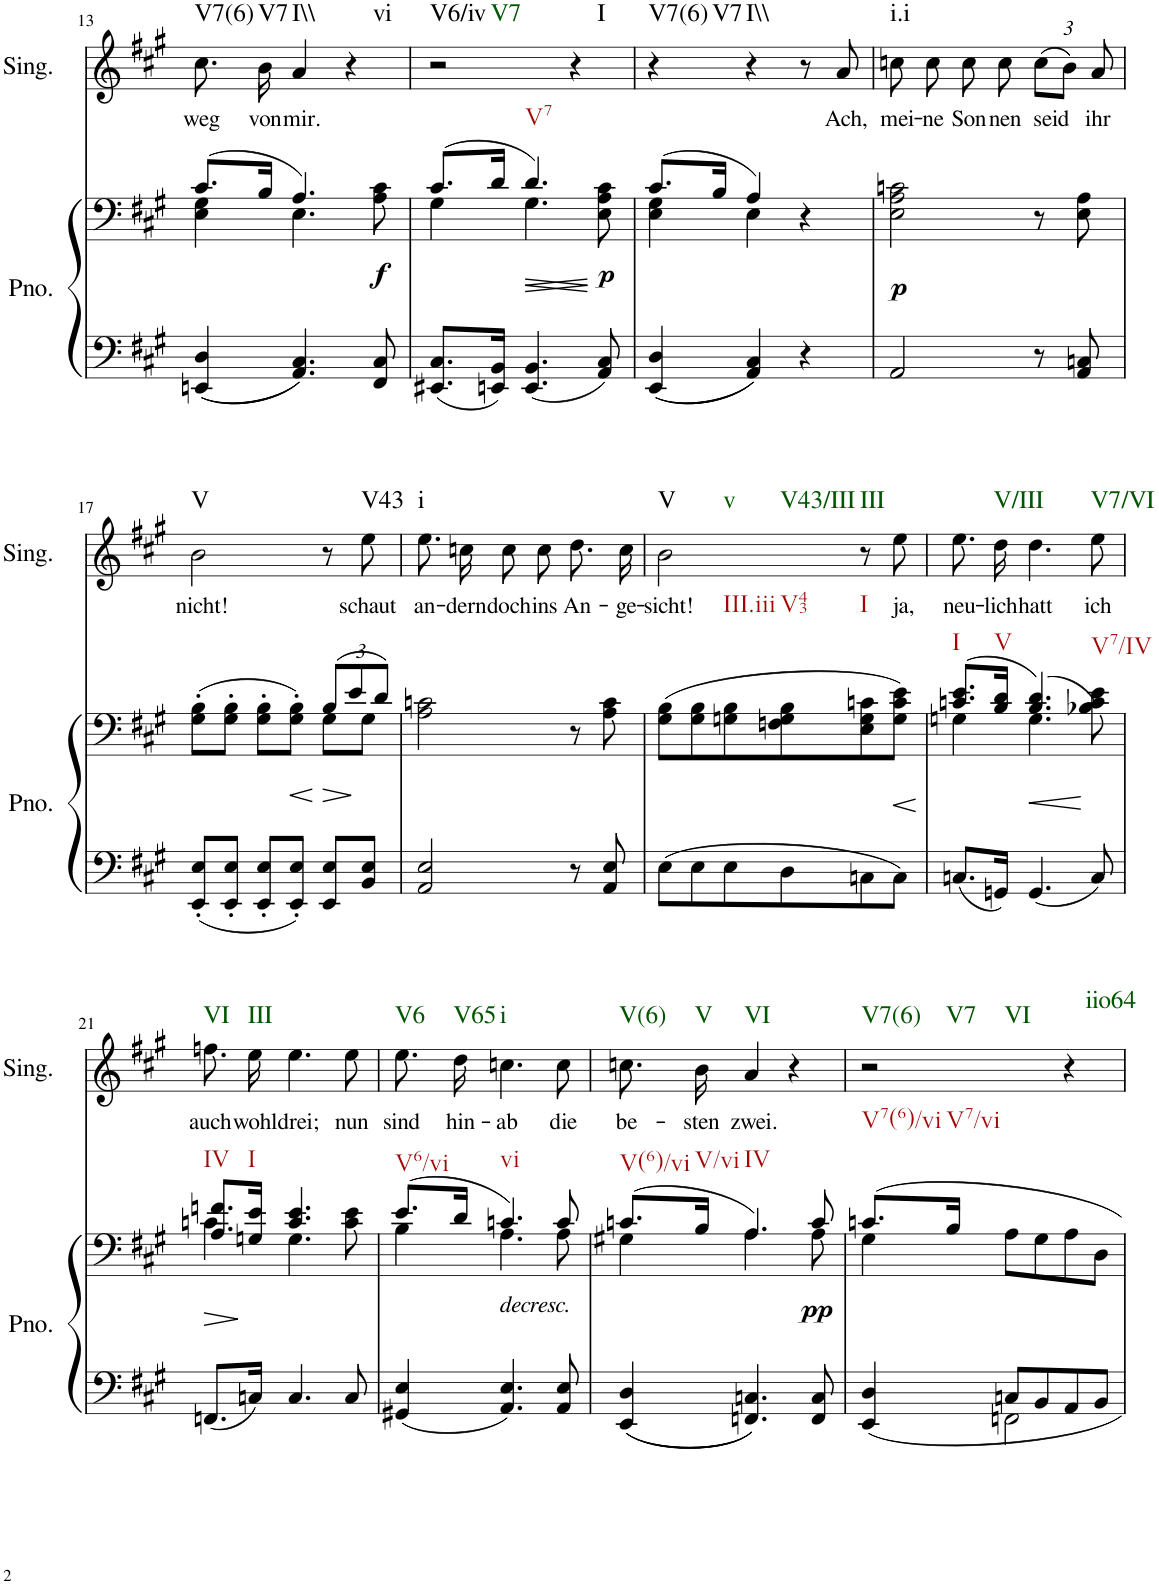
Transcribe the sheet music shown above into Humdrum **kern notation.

**kern	**kern	**dynam	**kern	**text	**harte
*part2	*part2	*part2	*part1	*part1	*part1
*staff3	*staff2	*staff2/3	*staff1	*staff1	*
*I"Pianoforte	*	*	*I"Singstimme	*	*
*I'Pno.	*	*	*I'Sing.	*	*
!!LO:PB:g=z
*clefF4	*clefF4	*	*clefG2	*	*
*k[f#c#g#]	*k[f#c#g#]	*	*k[f#c#g#]	*	*
*M3/4	*M3/4	*	*M3/4	*	*
=13	=13	=13	=13	=13	=13
*	*^	*	*	*	*
!	!	!	!	!	!LO:LY:b	!LO:H:kt=V7(6)
4EEn/ 4D/	(8.c#/L	4E\ 4G#\	.	8.cc#\	weg	N
!	!	!	!	!	!LO:LY:b	!LO:H:kt=V7
.	16B/Jk	.	.	16b\	von	N
!	!	!	!	!	!LO:LY:b	!LO:H:kt=I\\
4.AA/ 4.C#/	4.A/)	4.E\	.	4a/	mir.	N
!	!	!	!	!	!	!LO:H:kt=vi
.	.	.	.	4r	.	N
!	!	!	!LO:DY:b	!	!	!
8FF#/ 8C#/	8ryy	8A\ 8c#\	f	.	.	.
=14	=14	=14	=14	=14	=14	=14
!	!	!	!	!	!	!LO:H:n=1:kt=V6/iv
!	!	!	!	!	!	!LO:H:n=2:kt=V7
8.EE#X/ 8.C#/L	(8.c#/L	4G#\	.	2r	.	N N
16EEn/ 16BB/Jk	16d/Jk	.	.	.	.	.
!	!	!	!LO:HP:b	!	!	!
!	!	!	!LO:HP:n=1:b	!	!	!
4.EE/ 4.BB/	4.d/)	4.G#\	> <	.	.	.
!	!	!	!	!	!	!LO:H:kt=I
.	.	.	.	4r	.	N
!	!	!	!LO:DY:n=1:b	!	!	!
8AA/ 8C#/	8ryy	8E\ 8A\ 8c#\	] p	.	.	.
*	*v	*v	*	*	*	*
.	.	[	.	.	.
=15	=15	=15	=15	=15	=15
*	*^	*	*	*	*
!	!	!	!	!	!	!LO:H:n=1:kt=V7(6)
!	!	!	!	!	!	!LO:H:n=2:kt=V7
4EE/ 4D/	(8.c#/L	4E\ 4G#\	.	4r	.	N N
.	16B/Jk	.	.	.	.	.
!	!	!	!	!	!	!LO:H:kt=I\\
4AA/ 4C#/	4A/)	4E\	.	4r	.	N
4r	4r	4ryy	.	8r	.	.
!	!	!	!	!	!LO:LY:b	!
.	.	.	.	8a/	Ach,	.
*	*v	*v	*	*	*	*
=16	=16	=16	=16	=16	=16
!	!	!LO:DY:b	!	!LO:LY:b	!LO:H:kt=i.i
2AA/	2E\ 2A\ 2cn\	p	8ccn\	mei-	N
!	!	!	!	!LO:LY:b	!
.	.	.	8cc\	-ne	.
!	!	!	!	!LO:LY:b	!
.	.	.	8cc\	Son	.
!	!	!	!	!LO:LY:b	!
.	.	.	8cc\	nen	.
*	*	*	*Xbrackettup	*	*
!	!	!	!	!LO:LY:b	!
8r	8r	.	(12cc\L	seid	.
.	.	.	12b\J)	.	.
8AA/ 8Cn/	8E\ 8A\	.	.	.	.
!	!	!	!	!LO:LY:b	!
.	.	.	12a/	ihr	.
!!LO:LB:g=z
=17	=17	=17	=17	=17	=17
*	*^	*	*	*	*
!	!	!	!	!	!LO:LY:b	!LO:H:kt=V
8EE/' 8E/'L	(8G#\' 8B\'L	4ryy	.	2b\	nicht!	N
8EE/' 8E/'J	8G#\' 8B\'J	.	.	.	.	.
8EE/' 8E/'L	8G#\' 8B\'L	4ryy	.	.	.	.
!	!	!	!LO:HP:b	!	!	!
8EE/' 8E/'J	8G#\' 8B\'J)	.	<	.	.	.
*	*Xbrackettup	*	*	*	*	*
!	!	!	!LO:HP:n=1:b	!	!	!
8EE/ 8E/L	(12B/L	8G#\L	[ >	8r	.	.
.	12e/	.	.	.	.	.
!	!	!	!	!	!LO:LY:b	!LO:H:kt=V43
8BB/ 8E/J	.	8G#\J	]	8ee\	schaut	N
.	12d/J)	.	.	.	.	.
*	*v	*v	*	*	*	*
=18	=18	=18	=18	=18	=18
!	!	!	!	!LO:LY:b	!LO:H:kt=i
2AA/ 2E/	2A\ 2cn\	.	8.ee\	an-	N
!	!	!	!	!LO:LY:b	!
.	.	.	16ccn\	-dern	.
!	!	!	!	!LO:LY:b	!
.	.	.	8cc\	doch	.
!	!	!	!	!LO:LY:b	!
.	.	.	8cc\	ins	.
!	!	!	!	!LO:LY:b	!
8r	8r	.	8.dd\	An-	.
8AA/ 8E/	8A\ 8c\	.	.	.	.
!	!	!	!	!LO:LY:b	!
.	.	.	16cc\	-ge-	.
=19	=19	=19	=19	=19	=19
!	!	!	!	!LO:LY:b	!LO:H:n=1:kt=V
!	!	!	!	!	!LO:H:n=2:kt=v
!	!	!	!	!	!LO:H:n=3:kt=V43/III
8E\L	(8G#\ 8B\L	.	2b\	-sicht!	N N N
8E\	8G#\ 8B\	.	.	.	.
8E\	8Gn\ 8B\	.	.	.	.
8D\	8Fn\ 8G\ 8B\	.	.	.	.
!	!	!	!	!	!LO:H:kt=III
8Cn\	8E\ 8G\ 8cn\	.	8r	.	N
!	!	!LO:HP:b	!	!LO:LY:b	!
8C\J	8G\ 8c\ 8e\J)	<	8ee\	ja,	.
.	.	[	.	.	.
=20	=20	=20	=20	=20	=20
*	*^	*	*	*	*
!	!	!	!	!	!LO:LY:b	!
8.Cn/L	(8.cn/ 8.e/L	4Gn\	.	8.ee\	neu-	.
!	!	!	!	!	!LO:LY:b	!LO:H:kt=V/III
16GGn/Jk	16B/ 16d/Jk	.	.	16dd\	-lich	N
!	!	!	!LO:HP:b	!	!LO:LY:b	!
4.GG/	(4.B/ 4.d/)	4.G\	<	4.dd\	hatt	.
!	!	!	!	!	!LO:LY:b	!LO:H:kt=V7/VI
8C/	8ryy)	8B-X\ 8c\ 8e\	[	8ee\	ich	N
!!LO:LB:g=z
=21	=21	=21	=21	=21	=21	=21
!	!	!	!LO:HP:b	!	!LO:LY:b	!LO:H:kt=VI
8.FFn/L	8.A/ 8.fn/L	4cn\	>	8.ffn\	auch	N
!	!	!	!	!	!LO:LY:b	!LO:H:kt=III
16Cn/Jk	16Gn/ 16e/Jk	.	]	16ee\	wohl	N
!	!	!	!	!	!LO:LY:b	!
4.C/	4.c/ 4.e/	4.G\	.	4.ee\	drei;	.
!	!	!	!	!	!LO:LY:b	!
8C/	8ryy	8c\ 8e\	.	8ee\	nun	.
=22	=22	=22	=22	=22	=22	=22
!	!	!	!	!	!LO:LY:b	!LO:H:kt=V6
4GG#X/ 4E/	(8.e/L	4B\	.	8.ee\	sind	N
!	!	!	!	!	!LO:LY:b	!LO:H:kt=V65
.	16d/Jk	.	.	16dd\	hin-	N
!	!LO:TX:b:i:t=decresc.	!	!	!	!	!
!	!	!	!	!	!LO:LY:b	!LO:H:kt=i
4.AA/ 4.E/	4.cn/)	4.A\	.	4.ccn\	-ab	N
!	!	!	!	!	!LO:LY:b	!
8AA/ 8E/	8c/	8A\	.	8cc\	die	.
=23	=23	=23	=23	=23	=23	=23
!	!	!	!	!	!LO:LY:b	!LO:H:kt=V(6)
4EE/ 4D/	(8.cn/L	4G#X\	.	8.ccn\	be-	N
!	!	!	!	!	!LO:LY:b	!LO:H:kt=V
.	16B/Jk	.	.	16b\	-sten	N
!	!	!	!	!	!LO:LY:b	!LO:H:kt=VI
4.FFn/ 4.Cn/	4.A/)	4.A\	.	4a/	zwei.	N
.	.	.	.	4r	.	.
!	!	!	!LO:DY:b	!	!	!
8FF/ 8C/	8c/	8A\	pp	.	.	.
=24	=24	=24	=24	=24	=24	=24
*^	*	*	*	*	*	*
!	!	!	!	!	!	!	!LO:H:n=1:kt=V7(6)
!	!	!	!	!	!	!	!LO:H:n=2:kt=V7
!	!	!	!	!	!	!	!LO:H:n=3:kt=VI
4EE/ 4D/	4ryy	8.cn/L	4G#\	.	2r	.	N N N
.	.	16B/Jk	.	.	.	.	.
8Cn/L	2FFn\	8A\L	2ryy	.	.	.	.
8BB/	.	8G#\	.	.	.	.	.
!	!	!	!	!	!	!	!LO:H:kt=iio64
8AA/	.	8A\	.	.	4r	.	N
8BB/J	.	8D\J	.	.	.	.	.
*v	*v	*	*	*	*	*	*
*	*v	*v	*	*	*	*
=	=	=	=	=	=
*-	*-	*-	*-	*-	*-
